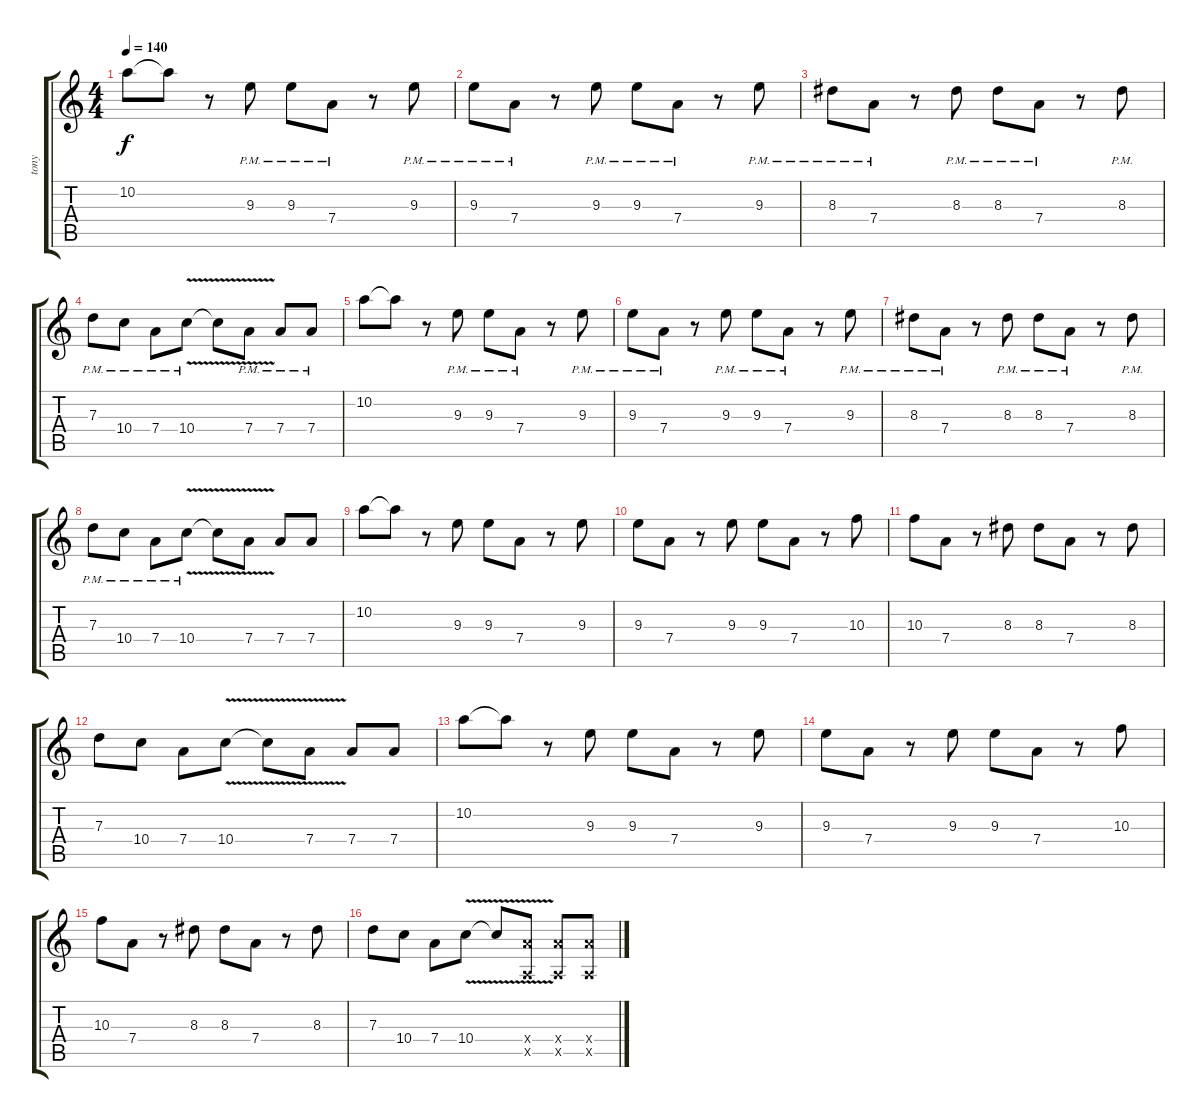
\track ("tony" "tony") {instrument overdrivenguitar}
\staff {score tabs}
\tuning (E4 B3 G3 D3 A2 E2) {hide}
\ts (4 4)
\tempo 140
\clef g2
\ks c
10.2.8{dy f volume 6} 10.2{t}.8 r.8 9.3{pm}.8{volume 5} 9.3{pm}.8 7.4{pm}.8 r.8 9.3{pm}.8 |
9.3{pm}.8 7.4{pm}.8 r.8 9.3{pm}.8 9.3{pm}.8 7.4{pm}.8 r.8 9.3{pm}.8 |
8.3{pm}.8 7.4{pm}.8 r.8 8.3{pm}.8 8.3{pm}.8 7.4{pm}.8 r.8 8.3{pm}.8 |
7.3{pm}.8 10.4{pm}.8 7.4{pm}.8 10.4{v pm}.8 10.4{t}.8 7.4{v pm}.8 7.4{pm}.8 7.4{pm}.8 |
10.2.8{volume 6} 10.2{t}.8 r.8 9.3{pm}.8{volume 5} 9.3{pm}.8 7.4{pm}.8 r.8 9.3{pm}.8 |
9.3{pm}.8 7.4{pm}.8 r.8 9.3{pm}.8 9.3{pm}.8 7.4{pm}.8 r.8 9.3{pm}.8 |
8.3{pm}.8 7.4{pm}.8 r.8 8.3{pm}.8 8.3{pm}.8 7.4{pm}.8 r.8 8.3{pm}.8 |
7.3{pm}.8 10.4{pm}.8 7.4{pm}.8 10.4{v pm}.8 10.4{t}.8 7.4{v}.8 7.4.8 7.4.8 |
10.2.8{volume 13} 10.2{t}.8 r.8 9.3.8 9.3.8 7.4.8 r.8 9.3.8 |
9.3.8 7.4.8 r.8 9.3.8 9.3.8 7.4.8 r.8 10.3.8 |
10.3.8 7.4.8 r.8 8.3.8 8.3.8 7.4.8 r.8 8.3.8 |
7.3.8 10.4.8 7.4.8 10.4{v}.8 10.4{t}.8 7.4{v}.8 7.4.8 7.4.8 |
10.2.8{volume 13} 10.2{t}.8 r.8 9.3.8 9.3.8 7.4.8 r.8 9.3.8 |
9.3.8 7.4.8 r.8 9.3.8 9.3.8 7.4.8 r.8 10.3.8 |
10.3.8 7.4.8 r.8 8.3.8 8.3.8 7.4.8 r.8 8.3.8 |
7.3.8 10.4.8 7.4.8 10.4{v}.8 10.4{t}.8 (7.4{v x} 0.5{x}).8 (7.4{x} 0.5{x}).8 (7.4{x} 0.5{x}).8
